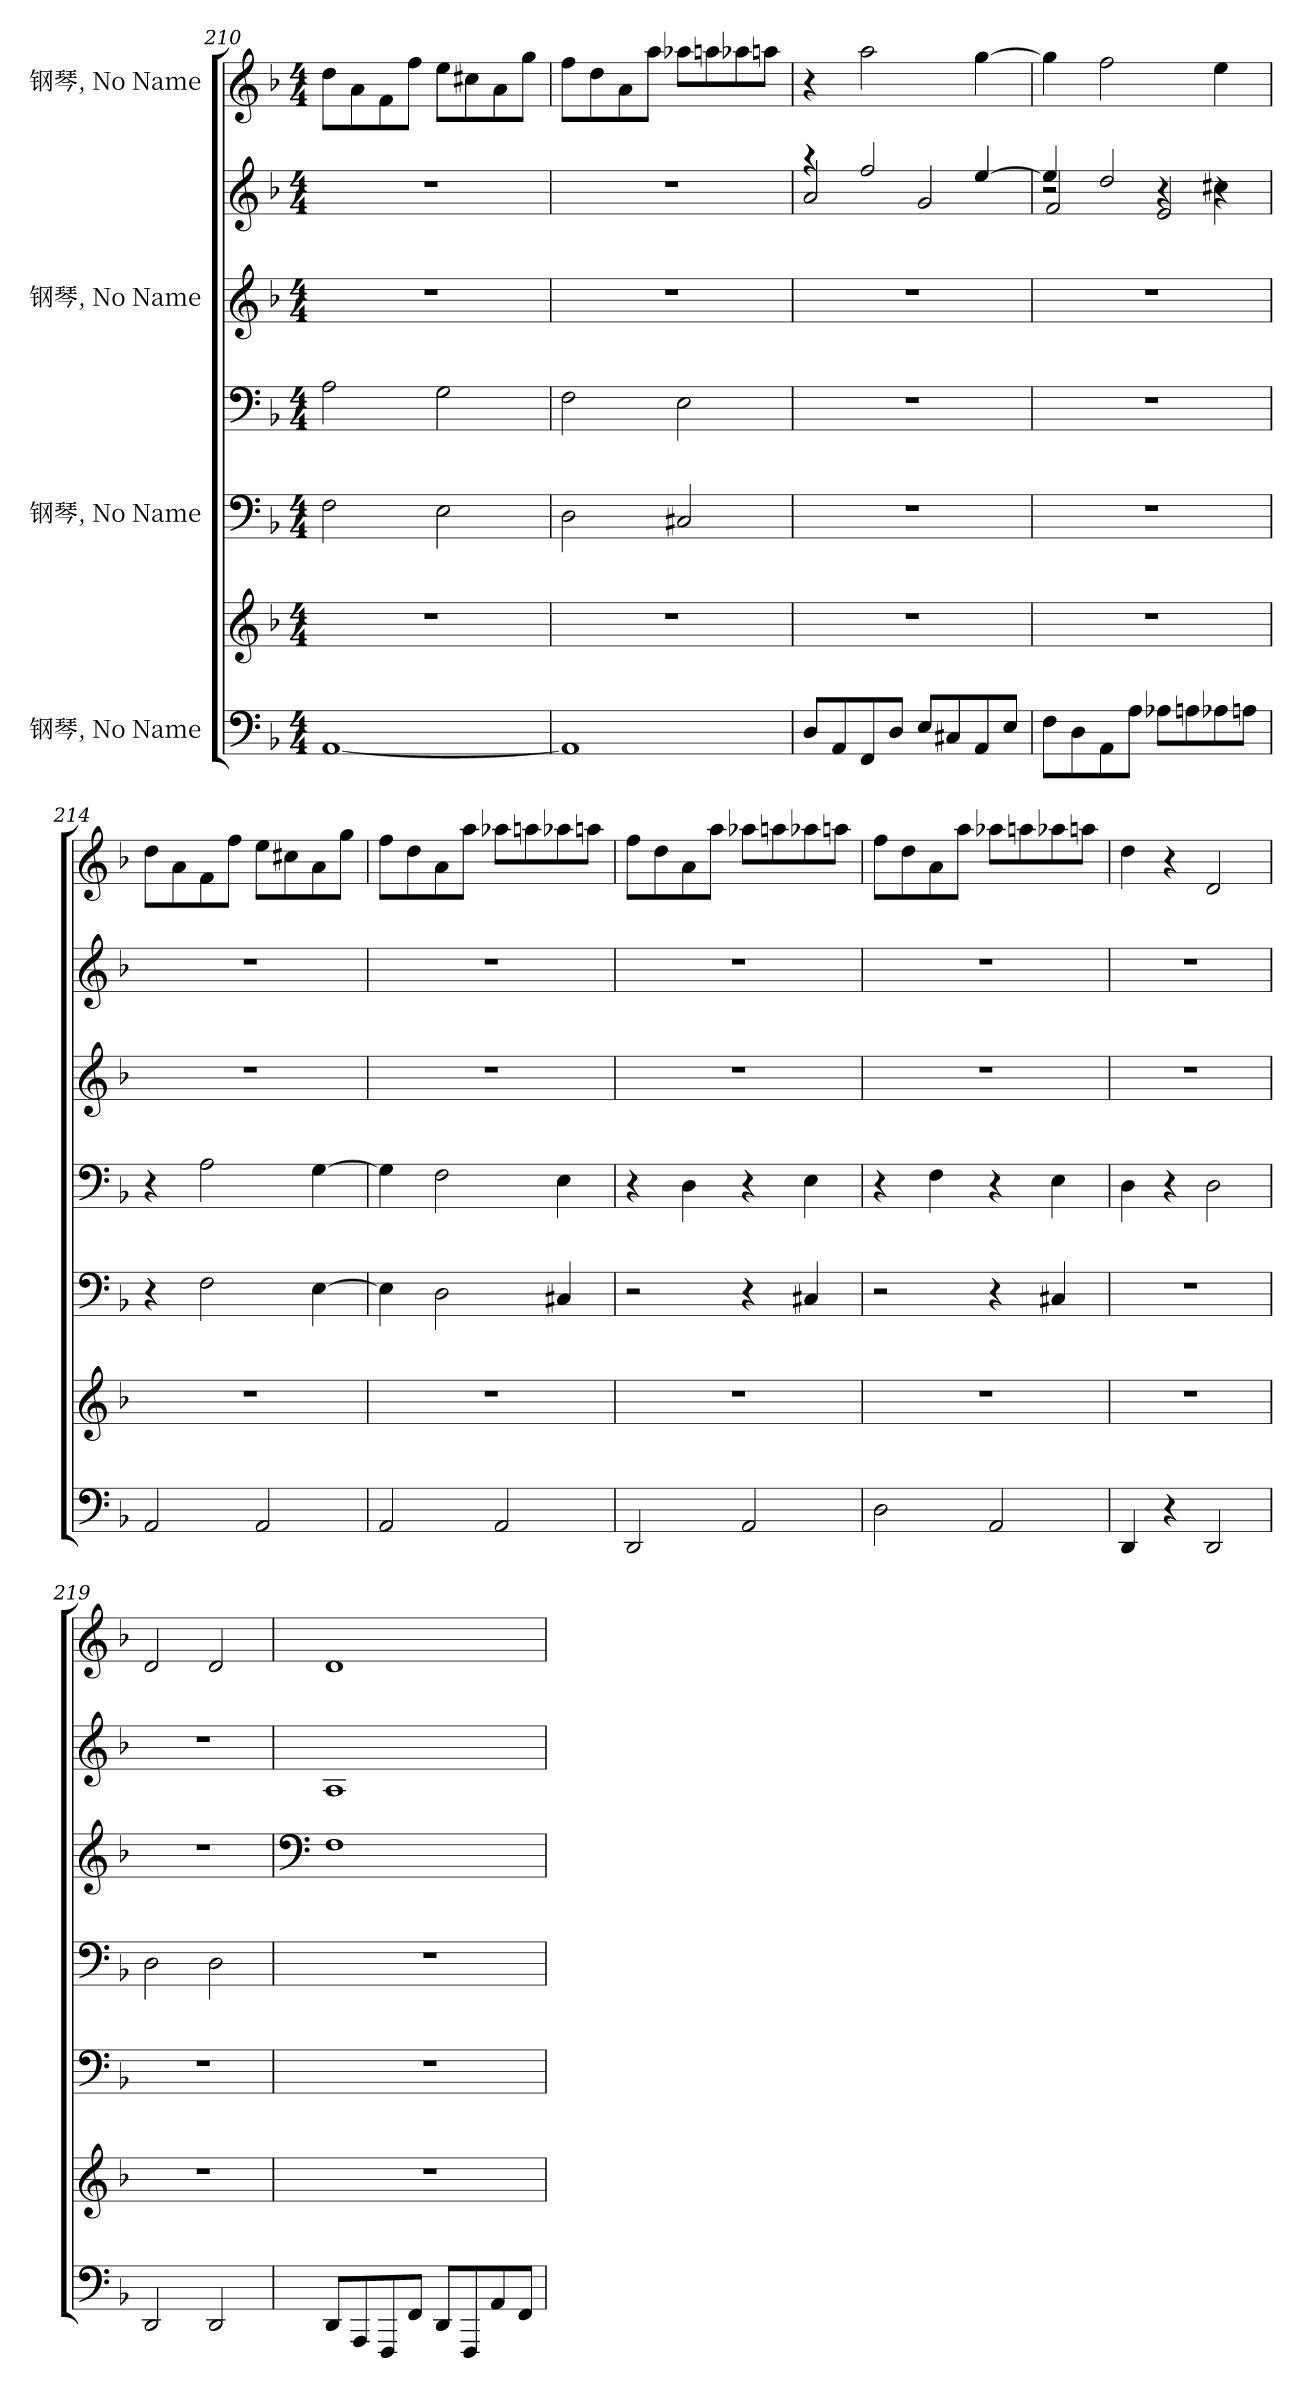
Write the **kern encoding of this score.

**kern	**kern	**kern	**kern	**kern	**kern	**kern
*part4	*part4	*part3	*part3	*part2	*part2	*part1
*staff7	*staff6	*staff5	*staff4	*staff3	*staff2	*staff1
*I"钢琴, No Name	*	*I"钢琴, No Name	*	*I"钢琴, No Name	*	*I"钢琴, No Name
*clefF4	*clefG2	*clefF4	*clefF4	*clefG2	*clefG2	*clefG2
*k[b-]	*k[b-]	*k[b-]	*k[b-]	*k[b-]	*k[b-]	*k[b-]
*M4/4	*M4/4	*M4/4	*M4/4	*M4/4	*M4/4	*M4/4
=210	=210	=210	=210	=210	=210	=210
[1AA	1r	2F\	2A\	1r	1r	8dd\L
.	.	.	.	.	.	8a\
.	.	.	.	.	.	8f\
.	.	.	.	.	.	8ff\J
.	.	2E\	2G\	.	.	8ee\L
.	.	.	.	.	.	8cc#X\
.	.	.	.	.	.	8a\
.	.	.	.	.	.	8gg\J
=211	=211	=211	=211	=211	=211	=211
1AA]	1r	2D\	2F\	1r	1r	8ff\L
.	.	.	.	.	.	8dd\
.	.	.	.	.	.	8a\
.	.	.	.	.	.	8aa\J
.	.	2C#X/	2E\	.	.	8aa-X\L
.	.	.	.	.	.	8aan\
.	.	.	.	.	.	8aa-X\
.	.	.	.	.	.	8aan\J
!!LO:PB:g=z
=212	=212	=212	=212	=212	=212	=212
*	*	*	*	*	*^	*
8D/L	1r	1r	1r	1r	4r	2a/	4r
8AA/	.	.	.	.	.	.	.
8FF/	.	.	.	.	2ff/	.	2aa\
8D/J	.	.	.	.	.	.	.
8E/L	.	.	.	.	.	2g/	.
8C#X/	.	.	.	.	.	.	.
8AA/	.	.	.	.	[4ee/	.	[4gg\
8E/J	.	.	.	.	.	.	.
=213	=213	=213	=213	=213	=213	=213	=213
*	*	*	*	*	*	*^	*
8F\L	1r	1r	1r	1r	4ee/]	2r	2f/	4gg\]
8D\	.	.	.	.	.	.	.	.
8AA\	.	.	.	.	2dd/	.	.	2ff\
8A\J	.	.	.	.	.	.	.	.
8A-X\L	.	.	.	.	.	4r	2e/	.
8An\	.	.	.	.	.	.	.	.
8A-X\	.	.	.	.	4r	4cc#X\	.	4ee\
8An\J	.	.	.	.	.	.	.	.
*	*	*	*	*	*v	*v	*v	*
=214	=214	=214	=214	=214	=214	=214
*	*	*	*	*	*	*MM247
2AA/	1r	4r	4r	1r	1r	8dd\L
.	.	.	.	.	.	8a\
.	.	2F\	2A\	.	.	8f\
.	.	.	.	.	.	8ff\J
2AA/	.	.	.	.	.	8ee\L
.	.	.	.	.	.	8cc#X\
.	.	[4E\	[4G\	.	.	8a\
.	.	.	.	.	.	8gg\J
=215	=215	=215	=215	=215	=215	=215
2AA/	1r	4E\]	4G\]	1r	1r	8ff\L
.	.	.	.	.	.	8dd\
.	.	2D\	2F\	.	.	8a\
.	.	.	.	.	.	8aa\J
2AA/	.	.	.	.	.	8aa-X\L
.	.	.	.	.	.	8aan\
.	.	4C#X/	4E\	.	.	8aa-X\
.	.	.	.	.	.	8aan\J
!!LO:PB:g=z
=216	=216	=216	=216	=216	=216	=216
*	*	*	*	*	*	*MM247
2DD/	1r	2r	4r	1r	1r	8ff\L
.	.	.	.	.	.	8dd\
.	.	.	4D\	.	.	8a\
.	.	.	.	.	.	8aa\J
2AA/	.	4r	4r	.	.	8aa-X\L
.	.	.	.	.	.	8aan\
.	.	4C#X/	4E\	.	.	8aa-X\
.	.	.	.	.	.	8aan\J
=217	=217	=217	=217	=217	=217	=217
2D\	1r	2r	4r	1r	1r	8ff\L
.	.	.	.	.	.	8dd\
.	.	.	4F\	.	.	8a\
.	.	.	.	.	.	8aa\J
2AA/	.	4r	4r	.	.	8aa-X\L
.	.	.	.	.	.	8aan\
.	.	4C#X/	4E\	.	.	8aa-X\
.	.	.	.	.	.	8aan\J
=218	=218	=218	=218	=218	=218	=218
4DD/	1r	1r	4D\	1r	1r	4dd\
4r	.	.	4r	.	.	4r
2DD/	.	.	2D\	.	.	2d/
=219	=219	=219	=219	=219	=219	=219
*	*	*	*	*	*	*MM244
2DD/	1r	1r	2D\	1r	1r	2d/
*	*	*	*	*	*	*MM232
2DD/	.	.	2D\	.	.	2d/
=220	=220	=220	=220	=220	=220	=220
*	*	*	*	*clefF4	*	*
*	*	*	*	*	*	*MM246
8DD/L	1r	1r	1r	1F	1A	1d
8AAA/	.	.	.	.	.	.
8FFF/	.	.	.	.	.	.
8FF/J	.	.	.	.	.	.
8DD/L	.	.	.	.	.	.
8FFF/	.	.	.	.	.	.
8AA/	.	.	.	.	.	.
8FF/J	.	.	.	.	.	.
=	=	=	=	=	=	=
*-	*-	*-	*-	*-	*-	*-
